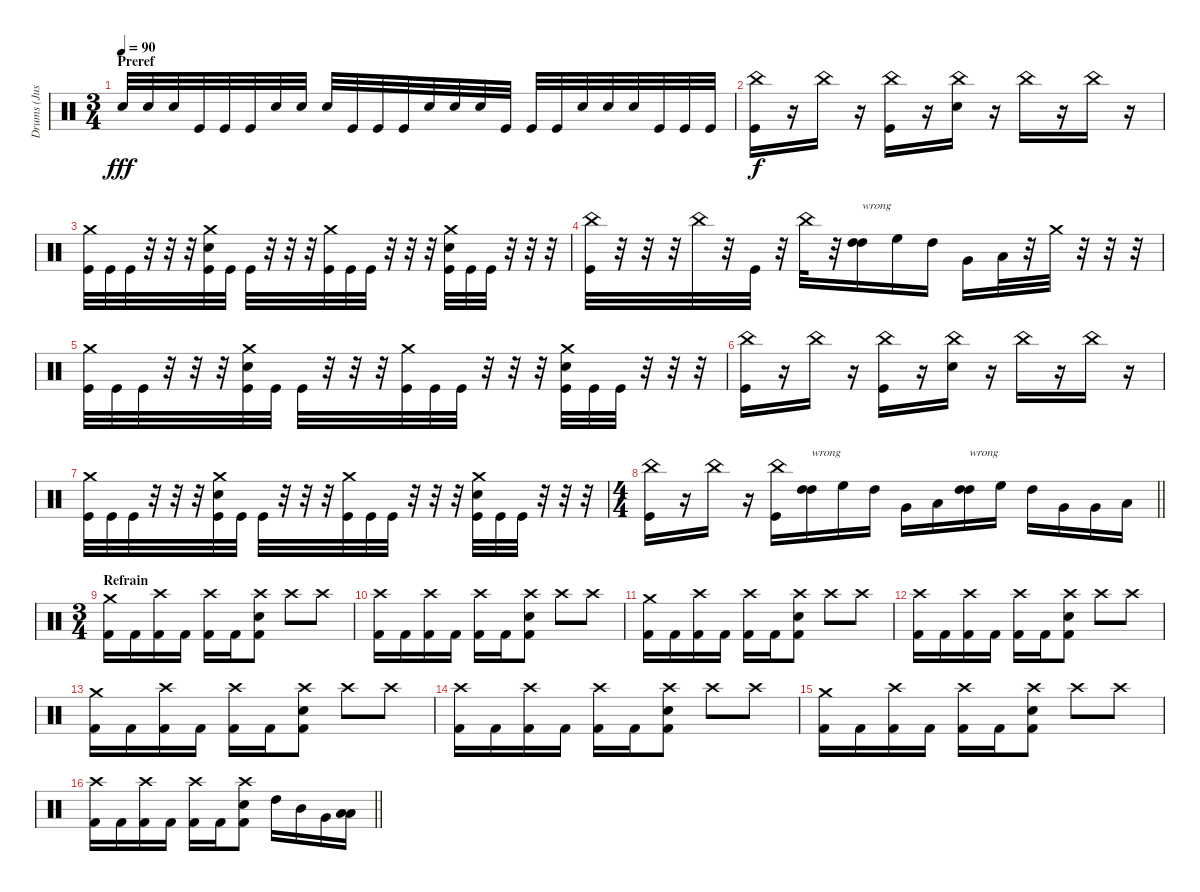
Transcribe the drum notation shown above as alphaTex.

\track ("Drums (Justin)" "Drums (Jus") {instrument percussion}
\staff {score}
\articulation defaults
\ts (3 4)
\section ("" "Preref")
\tempo 90
\clef neutral
\ks c "Electric Snare (hit)".32{dy fff} "Electric Snare (hit)".32 "Electric Snare (hit)".32 "Kick (hit)".32 "Kick (hit)".32 "Kick (hit)".32 "Electric Snare (hit)".32 "Electric Snare (hit)".32 "Electric Snare (hit)".32 "Kick (hit)".32 "Kick (hit)".32 "Kick (hit)".32 "Electric Snare (hit)".32 "Electric Snare (hit)".32 "Electric Snare (hit)".32 "Kick (hit)".32 "Kick (hit)".32 "Kick (hit)".32 "Electric Snare (hit)".32 "Electric Snare (hit)".32 "Electric Snare (hit)".32 "Kick (hit)".32 "Kick (hit)".32 "Kick (hit)".32
|
("China (hit)" "Kick (hit)").16{dy f} r.16 "China (hit)".16 r.16 ("China (hit)" "Kick (hit)").16 r.16 ("China (hit)" "Electric Snare (hit)").16 r.16 "China (hit)".16 r.16 "China (hit)".16 r.16 |
("Crash medium (hit)" "Kick (hit)").32 "Kick (hit)".32 "Kick (hit)".32 r.32 r.32 r.32 ("Crash medium (hit)" "Electric Snare (hit)" "Kick (hit)").32 "Kick (hit)".32 "Kick (hit)".32 r.32 r.32 r.32 ("Crash medium (hit)" "Kick (hit)").32 "Kick (hit)".32 "Kick (hit)".32 r.32 r.32 r.32 ("Crash medium (hit)" "Electric Snare (hit)" "Kick (hit)").32 "Kick (hit)".32 "Kick (hit)".32 r.32 r.32 r.32 |
("China (hit)" "Kick (hit)").32 r.32 r.32 r.32 "China (hit)".32 r.32 "Kick (hit)".32 r.32 "China (hit)".32 r.32 ("High Tom (hit)" "High Tom (hit)").16{bd 480 txt "wrong"} "High Floor Tom (hit)".16 "High Tom (hit)".16 "Very Low Tom (hit)".16 "Low Floor Tom (hit)".32 r.32 "Crash medium (hit)".32 r.32 r.32 r.32 |
("Crash medium (hit)" "Kick (hit)").32 "Kick (hit)".32 "Kick (hit)".32 r.32 r.32 r.32 ("Crash medium (hit)" "Electric Snare (hit)" "Kick (hit)").32 "Kick (hit)".32 "Kick (hit)".32 r.32 r.32 r.32 ("Crash medium (hit)" "Kick (hit)").32 "Kick (hit)".32 "Kick (hit)".32 r.32 r.32 r.32 ("Crash medium (hit)" "Electric Snare (hit)" "Kick (hit)").32 "Kick (hit)".32 "Kick (hit)".32 r.32 r.32 r.32 |
("China (hit)" "Kick (hit)").16 r.16 "China (hit)".16 r.16 ("China (hit)" "Kick (hit)").16 r.16 ("China (hit)" "Electric Snare (hit)").16 r.16 "China (hit)".16 r.16 "China (hit)".16 r.16 |
("Crash medium (hit)" "Kick (hit)").32 "Kick (hit)".32 "Kick (hit)".32 r.32 r.32 r.32 ("Crash medium (hit)" "Electric Snare (hit)" "Kick (hit)").32 "Kick (hit)".32 "Kick (hit)".32 r.32 r.32 r.32 ("Crash medium (hit)" "Kick (hit)").32 "Kick (hit)".32 "Kick (hit)".32 r.32 r.32 r.32 ("Crash medium (hit)" "Electric Snare (hit)" "Kick (hit)").32 "Kick (hit)".32 "Kick (hit)".32 r.32 r.32 r.32 |
\ts (4 4)
\barLineRight lightlight
("China (hit)" "Kick (hit)").16 r.16 "China (hit)".16 r.16 ("China (hit)" "Kick (hit)").16 ("High Tom (hit)" "High Tom (hit)").16{bd 480 txt "wrong"} "High Floor Tom (hit)".16 "High Tom (hit)".16 "Very Low Tom (hit)".16 "Low Floor Tom (hit)".16 ("High Tom (hit)" "High Tom (hit)").16{bd 480 txt "wrong"} "High Floor Tom (hit)".16 "High Tom (hit)".16 "Very Low Tom (hit)".16 "Very Low Tom (hit)".16 "Low Floor Tom (hit)".16 |
\ts (3 4)
\section ("" "Refrain")
("Crash medium (hit)" "Kick (hit) 2").16 "Kick (hit) 2".16 ("Crash high (hit)" "Kick (hit) 2").16 "Kick (hit) 2".16 ("Crash high (hit)" "Kick (hit) 2").16 "Kick (hit) 2".16 ("Crash high (hit)" "Electric Snare (hit)" "Kick (hit) 2").8 "Crash high (hit)".8 "Crash high (hit)".8 |
("Crash high (hit)" "Kick (hit) 2").16 "Kick (hit) 2".16 ("Crash high (hit)" "Kick (hit) 2").16 "Kick (hit) 2".16 ("Crash high (hit)" "Kick (hit) 2").16 "Kick (hit) 2".16 ("Crash high (hit)" "Electric Snare (hit)" "Kick (hit) 2").8 "Crash high (hit)".8 "Crash high (hit)".8 |
("Crash medium (hit)" "Kick (hit) 2").16 "Kick (hit) 2".16 ("Crash high (hit)" "Kick (hit) 2").16 "Kick (hit) 2".16 ("Crash high (hit)" "Kick (hit) 2").16 "Kick (hit) 2".16 ("Crash high (hit)" "Electric Snare (hit)" "Kick (hit) 2").8 "Crash high (hit)".8 "Crash high (hit)".8 |
("Crash high (hit)" "Kick (hit) 2").16 "Kick (hit) 2".16 ("Crash high (hit)" "Kick (hit) 2").16 "Kick (hit) 2".16 ("Crash high (hit)" "Kick (hit) 2").16 "Kick (hit) 2".16 ("Crash high (hit)" "Electric Snare (hit)" "Kick (hit) 2").8 "Crash high (hit)".8 "Crash high (hit)".8 |
("Crash medium (hit)" "Kick (hit) 2").16 "Kick (hit) 2".16 ("Crash high (hit)" "Kick (hit) 2").16 "Kick (hit) 2".16 ("Crash high (hit)" "Kick (hit) 2").16 "Kick (hit) 2".16 ("Crash high (hit)" "Electric Snare (hit)" "Kick (hit) 2").8 "Crash high (hit)".8 "Crash high (hit)".8 |
("Crash high (hit)" "Kick (hit) 2").16 "Kick (hit) 2".16 ("Crash high (hit)" "Kick (hit) 2").16 "Kick (hit) 2".16 ("Crash high (hit)" "Kick (hit) 2").16 "Kick (hit) 2".16 ("Crash high (hit)" "Electric Snare (hit)" "Kick (hit) 2").8 "Crash high (hit)".8 "Crash high (hit)".8 |
("Crash medium (hit)" "Kick (hit) 2").16 "Kick (hit) 2".16 ("Crash high (hit)" "Kick (hit) 2").16 "Kick (hit) 2".16 ("Crash high (hit)" "Kick (hit) 2").16 "Kick (hit) 2".16 ("Crash high (hit)" "Electric Snare (hit)" "Kick (hit) 2").8 "Crash high (hit)".8 "Crash high (hit)".8 |
\barLineRight lightlight
("Crash high (hit)" "Kick (hit) 2").16 "Kick (hit) 2".16 ("Crash high (hit)" "Kick (hit) 2").16 "Kick (hit) 2".16 ("Crash high (hit)" "Kick (hit) 2").16 "Kick (hit) 2".16 ("Crash high (hit)" "Electric Snare (hit)" "Kick (hit) 2").8 "High Tom (hit)".16 "Mid Tom (hit)".16 "Very Low Tom (hit)".16 ("Low Floor Tom (hit)" "Low Floor Tom (hit)").16{bd 240}
